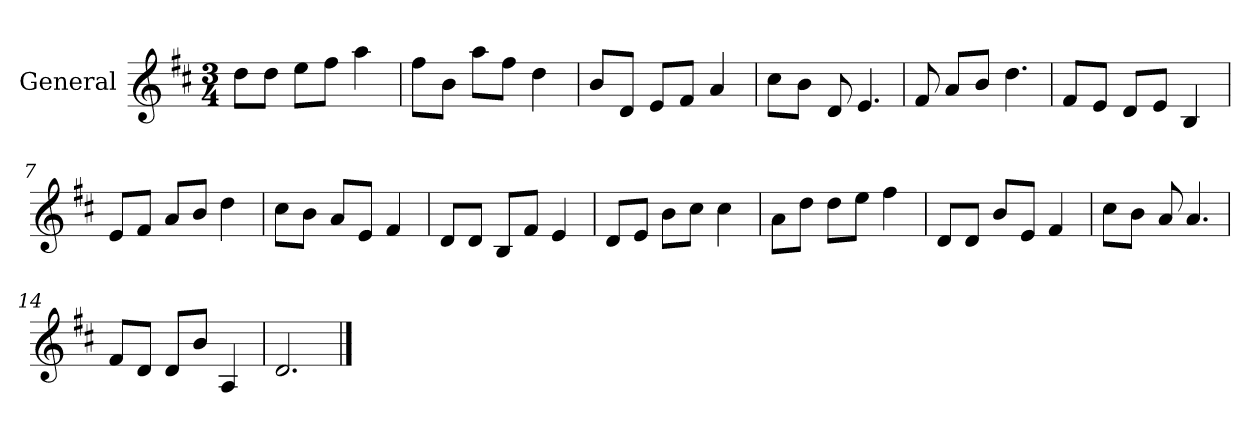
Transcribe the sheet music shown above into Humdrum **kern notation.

**kern
*part1
*staff1
*I"General
*clefG2
*k[f#c#]
*M3/4
*MM72
=1
8dd\L
8dd\J
8ee\L
8ff#\J
4aa
=2
8ff#\L
8b\J
8aa\L
8ff#\J
4dd
=3
8b/L
8d/J
8e/L
8f#/J
4a
=4
8cc#\L
8b\J
8d
!LO:N:vis=4.
4e
=5
8f#
8a/L
8b/J
!LO:N:vis=4.
4dd
=6
8f#/L
8e/J
8d/L
8e/J
4B
=7
8e/L
8f#/J
8a/L
8b/J
4dd
=8
8cc#\L
8b\J
8a/L
8e/J
4f#
=9
8d/L
8d/J
8B/L
8f#/J
4e
=10
8d/L
8e/J
8b\L
8cc#\J
4cc#
=11
8a\L
8dd\J
8dd\L
8ee\J
4ff#
=12
8d/L
8d/J
8b/L
8e/J
4f#
=13
8cc#\L
8b\J
8a
!LO:N:vis=4.
4a
=14
8f#/L
8d/J
8d/L
8b/J
4A
=15
!LO:N:vis=2.
2d
==
*-
